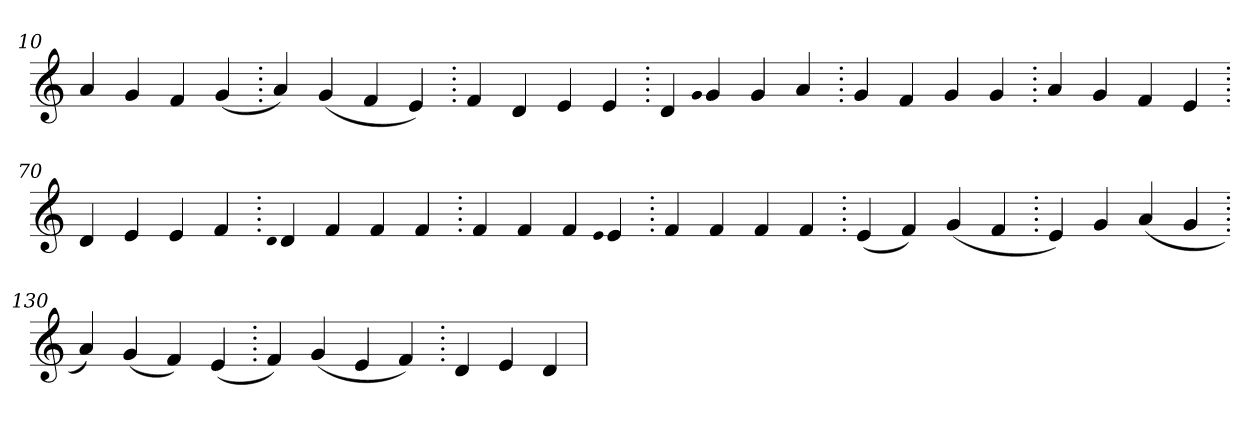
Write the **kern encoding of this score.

**kern
*part1
*staff1
*clefG2
=10.
4a
4g
4f
(>4g
=20.
4a)
(>4g
4f
4e)
=30.
4f
4d
4e
4e
=40.
4d
qqg
4g
4g
4a
=50.
4g
4f
4g
4g
=60.
4a
4g
4f
4e
=70.
4d
4e
4e
4f
=80.
qqd
4d
4f
4f
4f
=90.
4f
4f
4f
qqe
4e
=100.
4f
4f
4f
4f
=110.
(>4e
4f)
(>4g
4f
=120.
4e)
4g
(>4a
4g
=130.
4a)
(>4g
4f)
(>4e
=140.
4f)
(>4g
4e
4f)
=150.
4d
4e
4d
=
*-
